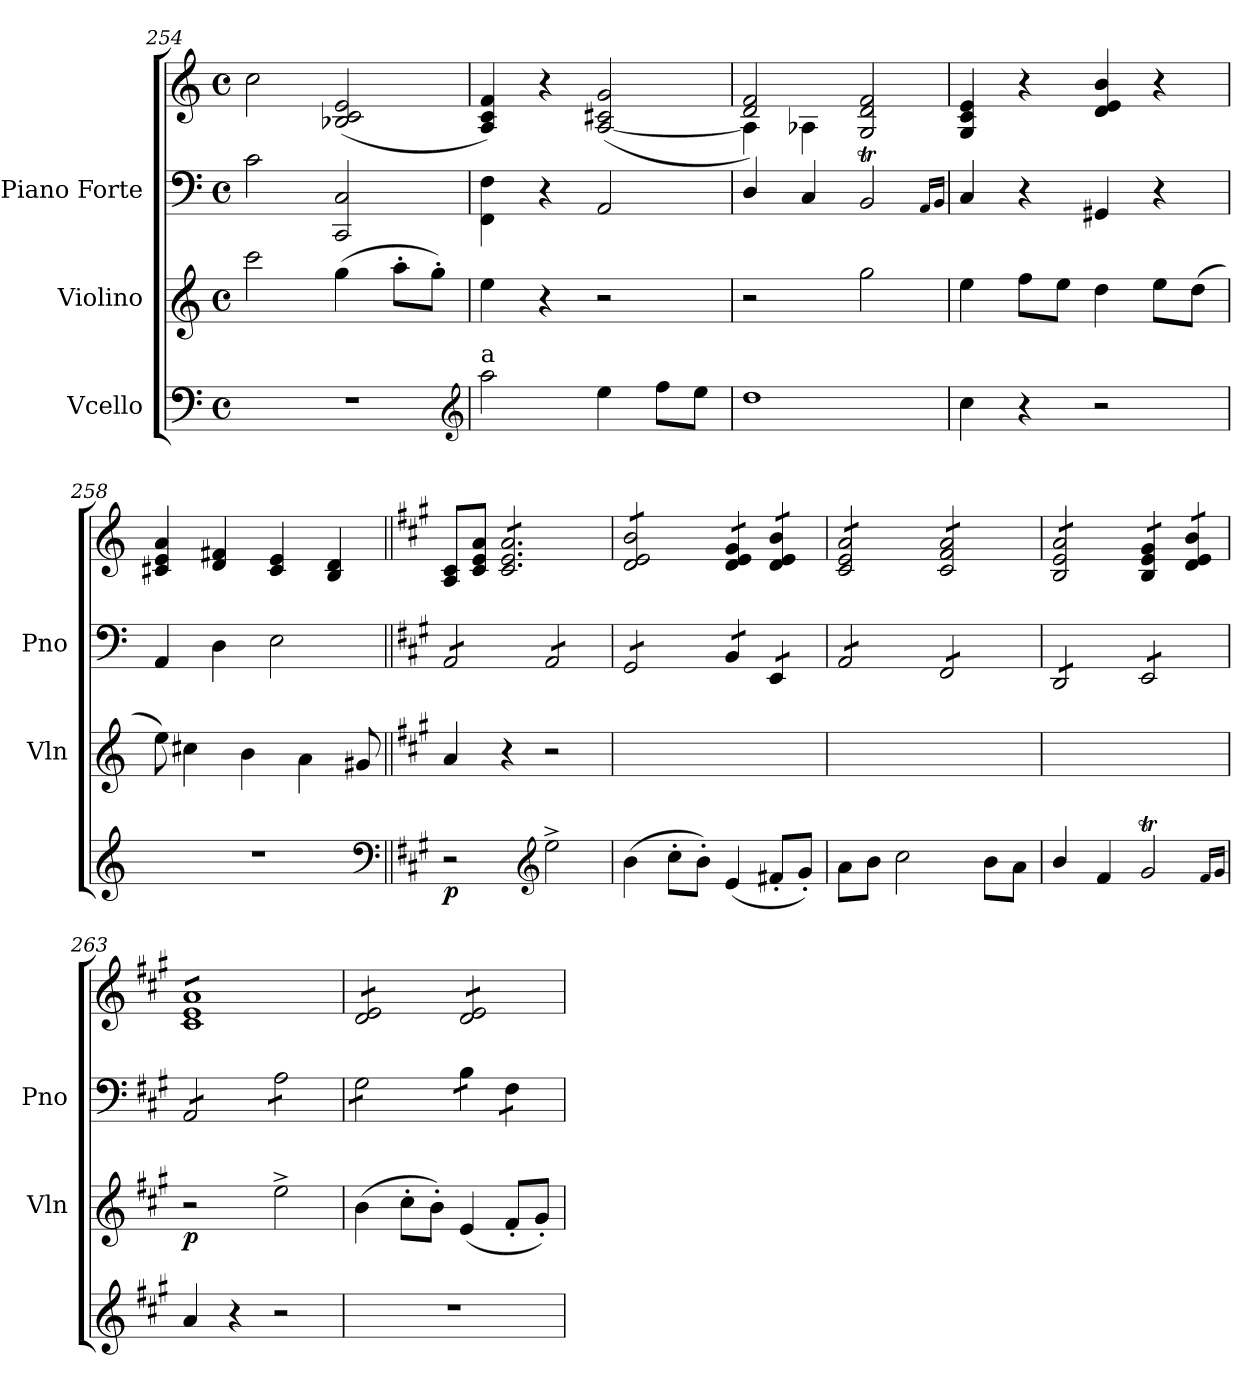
**kern	**dynam	**kern	**dynam	**kern	**kern
*part3	*part3	*part2	*part2	*part1	*part1
*staff4	*staff4	*staff3	*staff3	*staff2	*staff1
*I"Vcello	*	*I"Violino	*	*I"Piano Forte	*
*	*	*I'Vln	*	*I'Pno	*
*clefF4	*	*clefG2	*	*clefF4	*clefG2
*k[]	*	*k[]	*	*k[]	*k[]
*a:	*	*a:	*	*a:	*a:
*M4/4	*	*M4/4	*	*M4/4	*M4/4
*met(c)	*	*met(c)	*	*met(c)	*met(c)
=254	=254	=254	=254	=254	=254
1r	.	2ccc\	.	2c\	2cc\
.	.	(4gg\	.	2CC/ 2C/	(>2B-X/ 2c/ 2e/
.	.	8aa'\L	.	.	.
.	.	8gg'\J)	.	.	.
*clefG2	*	*	*	*	*
=255	=255	=255	=255	=255	=255
!LO:TX:a:t=a	!	!	!	!	!
2aa\	.	4ee\	.	4FF\ 4F\	4A/ 4c/ 4f/)
.	.	4r	.	4r	4r
4ee\	.	2r	.	2AA/	(>[2A/ 2c#X/ 2g/
8ff\L	.	.	.	.	.
8ee\J	.	.	.	.	.
=256	=256	=256	=256	=256	=256
*	*	*	*	*	*^
1dd	.	2r	.	4D/	2d/ 2f/)	4A\]
.	.	.	.	4C/	.	4A-X\
.	.	2gg\	.	2BBt/	2G/ 2d/ 2f/	2ryy
*	*	*	*	*	*v	*v
.	.	.	.	16qqAA/LL	.
.	.	.	.	16qqBB/JJ	.
=257	=257	=257	=257	=257	=257
4cc\	.	4ee\	.	4C/	4G/ 4c/ 4e/
4r	.	8ff\L	.	4r	4r
.	.	8ee\J	.	.	.
2r	.	4dd\	.	4GG#X/	4d/ 4e/ 4b/
.	.	8ee\L	.	4r	4r
.	.	(8dd\J	.	.	.
=258	=258	=258	=258	=258	=258
1r	.	8ee\)	.	4AA/	4c#X/ 4e/ 4a/
.	.	4cc#X\	.	.	.
.	.	.	.	4D\	4d/ 4f#X/
.	.	4b\	.	.	.
.	.	.	.	2E\	4c#/ 4e/
.	.	4a\	.	.	.
.	.	.	.	.	4B/ 4d/
.	.	8g#X/	.	.	.
*clefF4	*	*	*	*	*
=259||	=259||	=259||	=259||	=259||	=259||
*k[f#c#g#]	*	*k[f#c#g#]	*	*k[f#c#g#]	*k[f#c#g#]
*	*	*	*	*tremolo	*
2r	p	4a/	.	8AA/L	8A/ 8c#/L
.	.	.	.	8AA/	8c#/ 8e/ 8a/J
*	*	*	*	*	*tremolo
.	.	4r	.	8AA/	8c#/ 8e/ 8a/L
.	.	.	.	8AA/J	8c#/ 8e/ 8a/
*clefG2	*	*	*	*	*
2ee^<\	.	2r	.	8AA/L	8c#/ 8e/ 8a/
.	.	.	.	8AA/	8c#/ 8e/ 8a/
.	.	.	.	8AA/	8c#/ 8e/ 8a/
.	.	.	.	8AA/J	8c#/ 8e/ 8a/J
=260	=260	=260	=260	=260	=260
(4b\	.	1ryy	.	8GG#/L	8d/ 8e/ 8b/L
.	.	.	.	8GG#/	8d/ 8e/ 8b/
8cc#'\L	.	.	.	8GG#/	8d/ 8e/ 8b/
8b'\J)	.	.	.	8GG#/J	8d/ 8e/ 8b/J
(>4e/	.	.	.	8BB/L	8d/ 8e/ 8g#/L
.	.	.	.	8BB/J	8d/ 8e/ 8g#/J
8f#X'>/L	.	.	.	8EE/L	8d/ 8e/ 8b/L
8g#'>/J)	.	.	.	8EE/J	8d/ 8e/ 8b/J
=261	=261	=261	=261	=261	=261
8a\L	.	1ryy	.	8AA/L	8c#/ 8e/ 8a/L
8b\J	.	.	.	8AA/	8c#/ 8e/ 8a/
2cc#\	.	.	.	8AA/	8c#/ 8e/ 8a/
.	.	.	.	8AA/J	8c#/ 8e/ 8a/J
.	.	.	.	8FF#/L	8c#/ 8f#/ 8a/L
.	.	.	.	8FF#/	8c#/ 8f#/ 8a/
8b\L	.	.	.	8FF#/	8c#/ 8f#/ 8a/
8a\J	.	.	.	8FF#/J	8c#/ 8f#/ 8a/J
=262	=262	=262	=262	=262	=262
4b/	.	1ryy	.	8DD/L	8B/ 8e/ 8a/L
.	.	.	.	8DD/	8B/ 8e/ 8a/
4f#/	.	.	.	8DD/	8B/ 8e/ 8a/
.	.	.	.	8DD/J	8B/ 8e/ 8a/J
2g#t/	.	.	.	8EE/L	8B/ 8e/ 8g#/L
.	.	.	.	8EE/	8B/ 8e/ 8g#/J
.	.	.	.	8EE/	8d/ 8e/ 8b/L
.	.	.	.	8EE/J	8d/ 8e/ 8b/J
16qqf#/LL	.	.	.	.	.
16qqg#/JJ	.	.	.	.	.
=263	=263	=263	=263	=263	=263
4a/	.	2r	p	8AA/L	8c# 8e 8aL
.	.	.	.	8AA/	8c# 8e 8a
4r	.	.	.	8AA/	8c# 8e 8a
.	.	.	.	8AA/J	8c# 8e 8a
2r	.	2ee^<\	.	8A\L	8c# 8e 8a
.	.	.	.	8A\	8c# 8e 8a
.	.	.	.	8A\	8c# 8e 8a
.	.	.	.	8A\J	8c# 8e 8aJ
=264	=264	=264	=264	=264	=264
1r	.	(4b\	.	8G#\L	8d/ 8e/L
.	.	.	.	8G#\	8d/ 8e/
.	.	8cc#'\L	.	8G#\	8d/ 8e/
.	.	8b'\J)	.	8G#\J	8d/ 8e/J
.	.	(>4e/	.	8B\L	8d/ 8e/L
.	.	.	.	8B\J	8d/ 8e/
.	.	8f#'/L	.	8F#\L	8d/ 8e/
.	.	8g#'/J)	.	8F#\J	8d/ 8e/J
*	*	*	*	*	*Xtremolo
*	*	*	*	*Xtremolo	*
=	=	=	=	=	=
*-	*-	*-	*-	*-	*-
